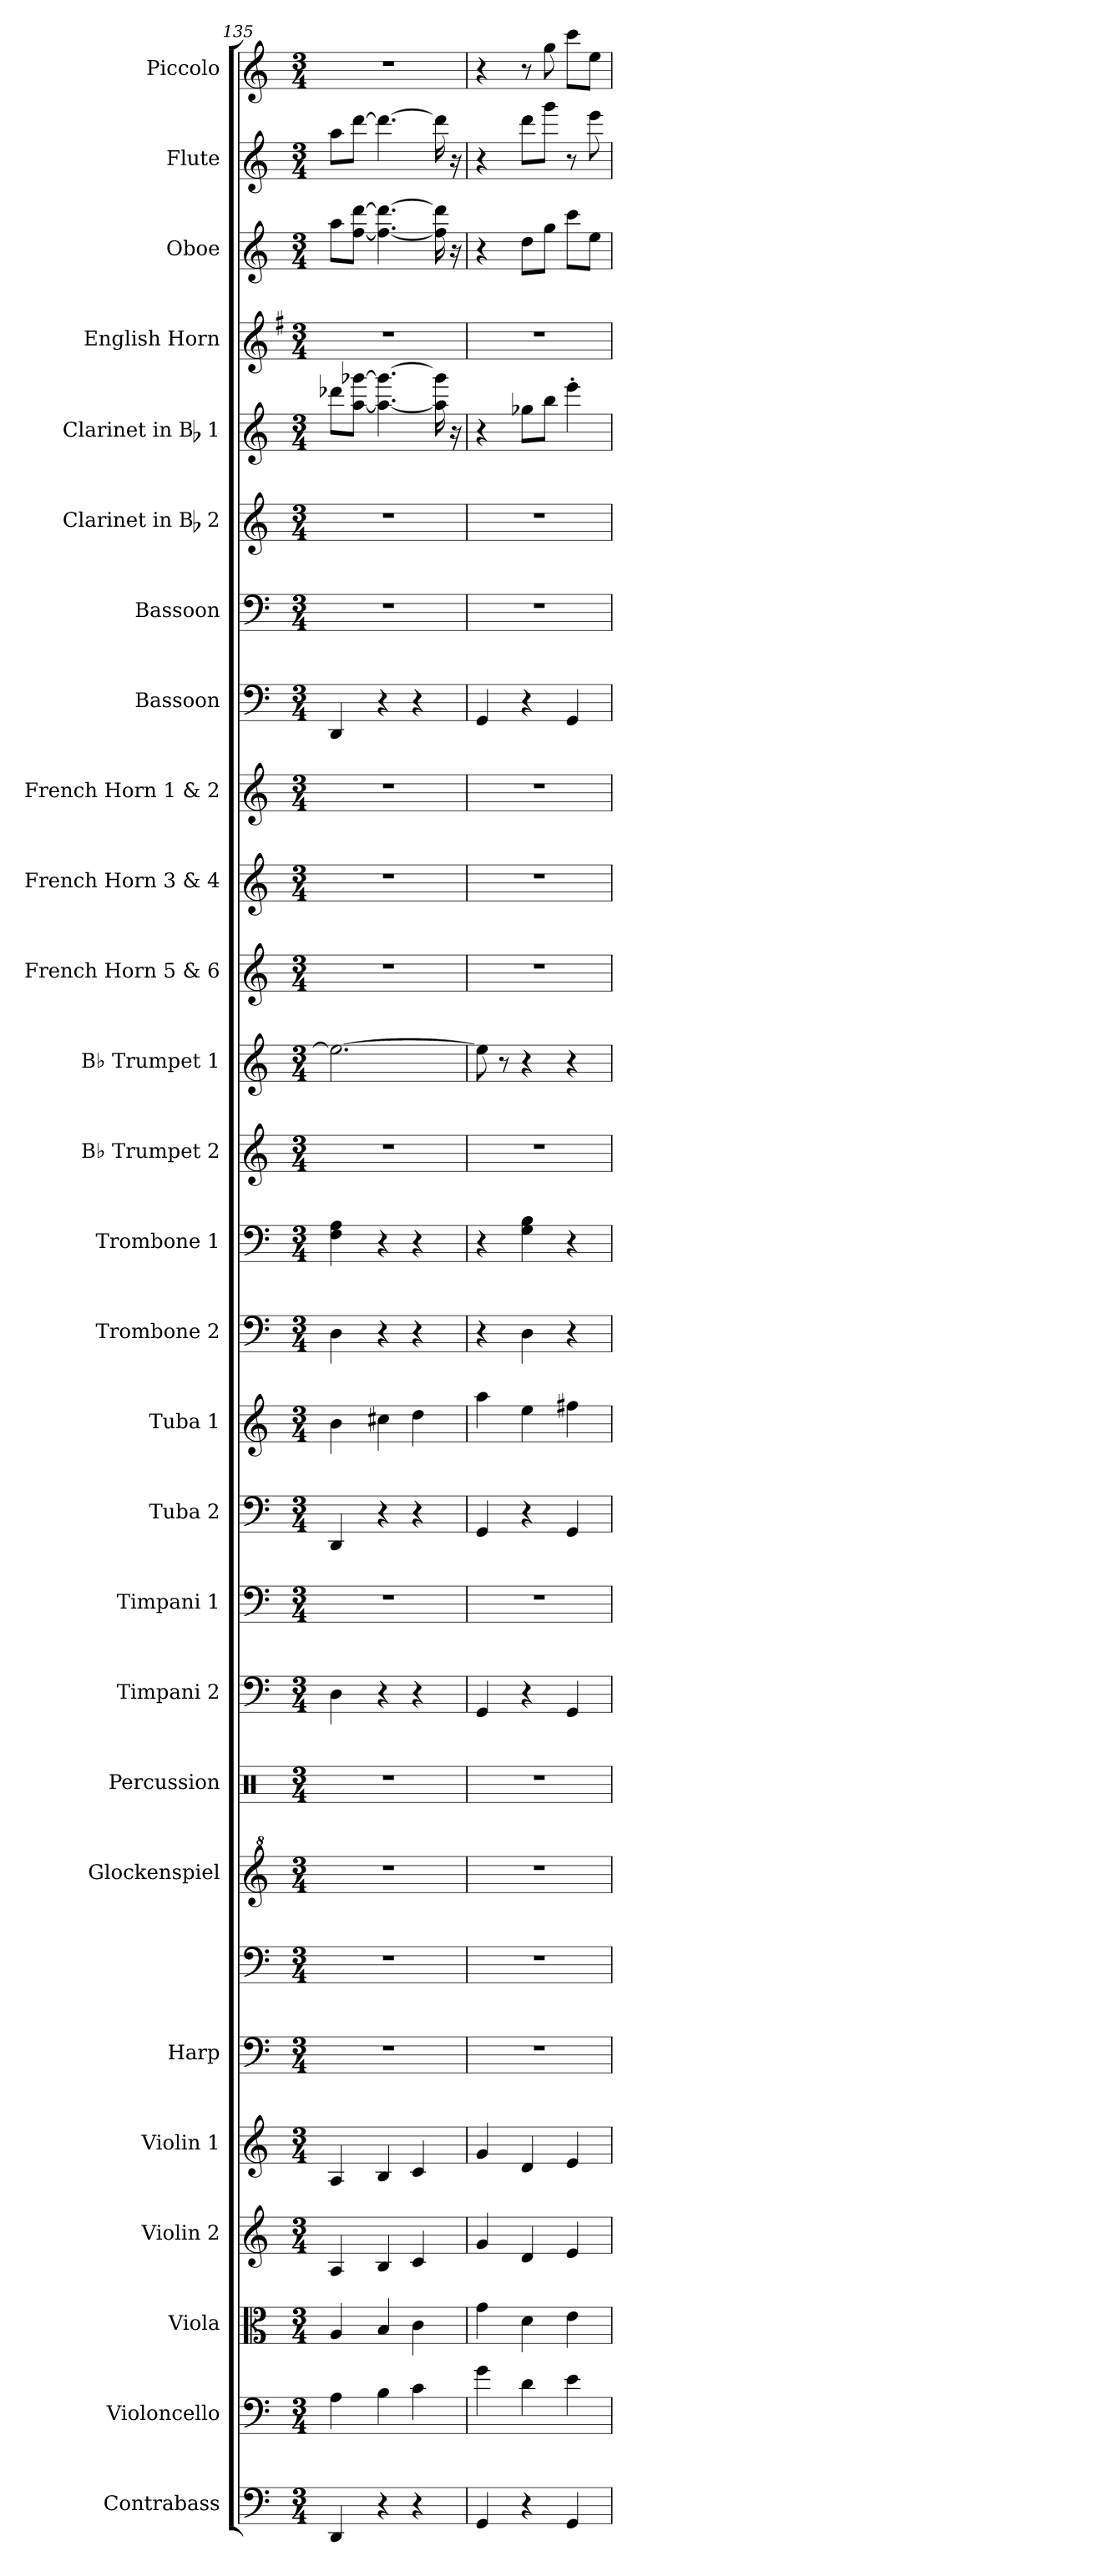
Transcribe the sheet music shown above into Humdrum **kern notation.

**kern	**kern	**kern	**kern	**kern	**kern	**kern	**kern	**kern	**kern	**kern	**kern	**kern	**kern	**kern	**kern	**kern	**kern	**kern	**kern	**kern	**kern	**kern	**kern	**kern	**kern	**kern	**kern
*part27	*part26	*part25	*part24	*part23	*part22	*part22	*part21	*part20	*part19	*part18	*part17	*part16	*part15	*part14	*part13	*part12	*part11	*part10	*part9	*part8	*part7	*part6	*part5	*part4	*part3	*part2	*part1
*staff28	*staff27	*staff26	*staff25	*staff24	*staff23	*staff22	*staff21	*staff20	*staff19	*staff18	*staff17	*staff16	*staff15	*staff14	*staff13	*staff12	*staff11	*staff10	*staff9	*staff8	*staff7	*staff6	*staff5	*staff4	*staff3	*staff2	*staff1
*I"Contrabass	*I"Violoncello	*I"Viola	*I"Violin 2	*I"Violin 1	*I"Harp	*	*I"Glockenspiel	*I"Percussion	*I"Timpani 2	*I"Timpani 1	*I"Tuba 2	*I"Tuba 1	*I"Trombone 2	*I"Trombone 1	*I"B♭ Trumpet 2	*I"B♭ Trumpet 1	*I"French Horn 5 &amp; 6	*I"French Horn 3 &amp; 4	*I"French Horn 1 &amp; 2	*I"Bassoon	*I"Bassoon	*I"Clarinet in Bb 2	*I"Clarinet in Bb 1	*I"English Horn	*I"Oboe	*I"Flute	*I"Piccolo
*I'Cbs.	*I'Vlc.	*I'Vla.	*I'Vln. 2	*I'Vln. 1	*I'Hrp.	*	*I'Glk.	*I'Perc.	*I'Timp. 2	*I'Timp. 1	*I'Tba. 2	*I'Tba. 1	*I'Tbn. 2	*I'Tbn. 1	*I'B♭ Tpt. 2	*I'B♭ Tpt. 1	*I'F Hn. 5 &amp; 6	*I'F Hn. 3 &amp; 4	*I'F Hn. 1 &amp; 2	*I'Bsn.	*I'Bsn.	*	*	*I'Eng Hn.	*I'Ob.	*I'Fl.	*I'Pic.
*clefF4	*clefF4	*clefC3	*clefG2	*clefG2	*clefF4	*clefF4	*clefG^2	*clefX	*clefF4	*clefF4	*clefF4	*clefG2	*clefF4	*clefF4	*clefG2	*clefG2	*clefG2	*clefG2	*clefG2	*clefF4	*clefF4	*clefG2	*clefG2	*clefG2	*clefG2	*clefG2	*clefG2
*	*	*	*	*	*	*	*	*	*	*	*	*	*	*	*ITrd1c2	*ITrd1c2	*ITrd4c7	*ITrd4c7	*ITrd4c7	*	*	*ITrd-5c-8	*ITrd-5c-8	*ITrd4c7	*	*	*
*k[]	*k[]	*k[]	*k[]	*k[]	*k[]	*k[]	*k[]	*k[]	*k[]	*k[]	*k[]	*k[]	*k[]	*k[]	*k[b-e-]	*k[b-e-]	*k[b-]	*k[b-]	*k[b-]	*k[]	*k[]	*k[b-e-a-d-]	*k[b-e-a-d-]	*k[]	*k[]	*k[]	*k[]
*M3/4	*M3/4	*M3/4	*M3/4	*M3/4	*M3/4	*M3/4	*M3/4	*M3/4	*M3/4	*M3/4	*M3/4	*M3/4	*M3/4	*M3/4	*M3/4	*M3/4	*M3/4	*M3/4	*M3/4	*M3/4	*M3/4	*M3/4	*M3/4	*M3/4	*M3/4	*M3/4	*M3/4
=135	=135	=135	=135	=135	=135	=135	=135	=135	=135	=135	=135	=135	=135	=135	=135	=135	=135	=135	=135	=135	=135	=135	=135	=135	=135	=135	=135
4DD/	4A\	4A/	4A/	4A/	2.r	2.r	2.r	2.r	4D\	2.r	4DD/	4b\	4D\	4F\ 4A\	2.r	2.dd\_	2.r	2.r	2.r	4DD/	2.r	2.r	8bbb--X\L	2.r	8aa\L	8aa\L	2.r
.	.	.	.	.	.	.	.	.	.	.	.	.	.	.	.	.	.	.	.	.	.	.	[8fff\ [8eeee--X\J	.	[8ff\ [8ddd\J	[8ddd\J	.
4r	4B\	4B/	4B/	4B/	.	.	.	.	4r	.	4r	4cc#X\	4r	4r	.	.	.	.	.	4r	.	.	4.fff\_ 4.eeee--\_	.	4.ff\_ 4.ddd\_	4.ddd\_	.
4r	4c\	4c\	4c/	4c/	.	.	.	.	4r	.	4r	4dd\	4r	4r	.	.	.	.	.	4r	.	.	.	.	.	.	.
.	.	.	.	.	.	.	.	.	.	.	.	.	.	.	.	.	.	.	.	.	.	.	16fff\] 16eeee--\]	.	16ff\] 16ddd\]	16ddd\]	.
.	.	.	.	.	.	.	.	.	.	.	.	.	.	.	.	.	.	.	.	.	.	.	16r	.	16r	16r	.
=136	=136	=136	=136	=136	=136	=136	=136	=136	=136	=136	=136	=136	=136	=136	=136	=136	=136	=136	=136	=136	=136	=136	=136	=136	=136	=136	=136
4GG/	4g\	4g\	4g/	4g/	2.r	2.r	2.r	2.r	4GG/	2.r	4GG/	4aa\	4r	4r	2.r	8dd\]	2.r	2.r	2.r	4GG/	2.r	2.r	4r	2.r	4r	4r	4r
.	.	.	.	.	.	.	.	.	.	.	.	.	.	.	.	8r	.	.	.	.	.	.	.	.	.	.	.
4r	4d\	4d\	4d/	4d/	.	.	.	.	4r	.	4r	4ee\	4D\	4G\ 4B\	.	4r	.	.	.	4r	.	.	8eee--X\L	.	8dd\L	8ddd\L	8r
.	.	.	.	.	.	.	.	.	.	.	.	.	.	.	.	.	.	.	.	.	.	.	8ggg\J	.	8gg\J	8ggg\J	8gg\
4GG/	4e\	4e\	4e/	4e/	.	.	.	.	4GG/	.	4GG/	4ff#X\	4r	4r	.	4r	.	.	.	4GG/	.	.	4cccc'\	.	8ccc\L	8r	8ccc\L
.	.	.	.	.	.	.	.	.	.	.	.	.	.	.	.	.	.	.	.	.	.	.	.	.	8ee\J	8eee\	8ee\J
=	=	=	=	=	=	=	=	=	=	=	=	=	=	=	=	=	=	=	=	=	=	=	=	=	=	=	=
*-	*-	*-	*-	*-	*-	*-	*-	*-	*-	*-	*-	*-	*-	*-	*-	*-	*-	*-	*-	*-	*-	*-	*-	*-	*-	*-	*-
